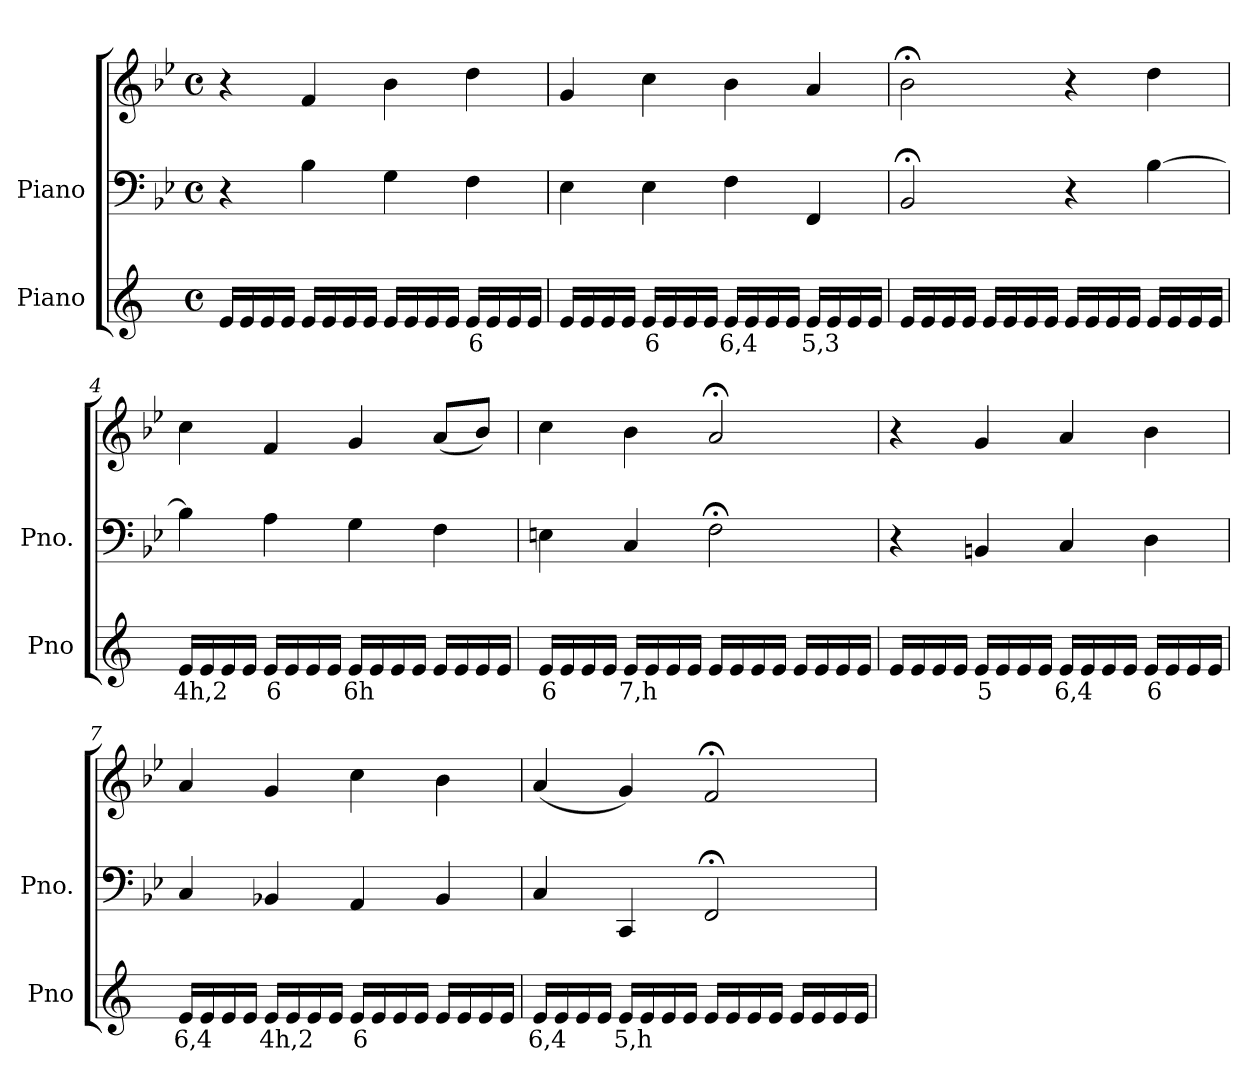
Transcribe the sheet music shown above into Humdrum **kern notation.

**kern	**text	**kern	**kern
*part2	*part2	*part1	*part1
*staff3	*staff3	*staff2	*staff1
*I"Piano	*	*I"Piano	*
*I'Pno	*	*I'Pno.	*
*clefG2	*	*clefF4	*clefG2
*k[]	*	*k[b-e-]	*k[b-e-]
*M4/4	*	*M4/4	*M4/4
*met(c)	*	*met(c)	*met(c)
=1	=1	=1	=1
16e/LL	.	4r	4r
16e/	.	.	.
16e/	.	.	.
16e/JJ	.	.	.
16e/LL	.	4B-\	4f/
16e/	.	.	.
16e/	.	.	.
16e/JJ	.	.	.
16e/LL	.	4G\	4b-\
16e/	.	.	.
16e/	.	.	.
16e/JJ	.	.	.
!	!LO:LY:b	!	!
16e/LL	6	4F\	4dd\
16e/	.	.	.
16e/	.	.	.
16e/JJ	.	.	.
=2	=2	=2	=2
16e/LL	.	4E-\	4g/
16e/	.	.	.
16e/	.	.	.
16e/JJ	.	.	.
!	!LO:LY:b	!	!
16e/LL	6	4E-\	4cc\
16e/	.	.	.
16e/	.	.	.
16e/JJ	.	.	.
!	!LO:LY:b	!	!
16e/LL	6,4	4F\	4b-\
16e/	.	.	.
16e/	.	.	.
16e/JJ	.	.	.
!	!LO:LY:b	!	!
16e/LL	5,3	4FF/	4a/
16e/	.	.	.
16e/	.	.	.
16e/JJ	.	.	.
=3	=3	=3	=3
16e/LL	.	2BB-;</	2b-;<\
16e/	.	.	.
16e/	.	.	.
16e/JJ	.	.	.
16e/LL	.	.	.
16e/	.	.	.
16e/	.	.	.
16e/JJ	.	.	.
16e/LL	.	4r	4r
16e/	.	.	.
16e/	.	.	.
16e/JJ	.	.	.
16e/LL	.	[4B-\	4dd\
16e/	.	.	.
16e/	.	.	.
16e/JJ	.	.	.
=4	=4	=4	=4
!	!LO:LY:b	!	!
16e/LL	4h,2	4B-\]	4cc\
16e/	.	.	.
16e/	.	.	.
16e/JJ	.	.	.
!	!LO:LY:b	!	!
16e/LL	6	4A\	4f/
16e/	.	.	.
16e/	.	.	.
16e/JJ	.	.	.
!	!LO:LY:b	!	!
16e/LL	6h	4G\	4g/
16e/	.	.	.
16e/	.	.	.
16e/JJ	.	.	.
16e/LL	.	4F\	(<8a/L
16e/	.	.	.
16e/	.	.	8b-/J)
16e/JJ	.	.	.
=5	=5	=5	=5
!	!LO:LY:b	!	!
16e/LL	6	4En\	4cc\
16e/	.	.	.
16e/	.	.	.
16e/JJ	.	.	.
!	!LO:LY:b	!	!
16e/LL	7,h	4C/	4b-\
16e/	.	.	.
16e/	.	.	.
16e/JJ	.	.	.
16e/LL	.	2F;<\	2a;</
16e/	.	.	.
16e/	.	.	.
16e/JJ	.	.	.
16e/LL	.	.	.
16e/	.	.	.
16e/	.	.	.
16e/JJ	.	.	.
=6	=6	=6	=6
16e/LL	.	4r	4r
16e/	.	.	.
16e/	.	.	.
16e/JJ	.	.	.
!	!LO:LY:b	!	!
16e/LL	5	4BBn/	4g/
16e/	.	.	.
16e/	.	.	.
16e/JJ	.	.	.
!	!LO:LY:b	!	!
16e/LL	6,4	4C/	4a/
16e/	.	.	.
16e/	.	.	.
16e/JJ	.	.	.
!	!LO:LY:b	!	!
16e/LL	6	4D\	4b-\
16e/	.	.	.
16e/	.	.	.
16e/JJ	.	.	.
=7	=7	=7	=7
!	!LO:LY:b	!	!
16e/LL	6,4	4C/	4a/
16e/	.	.	.
16e/	.	.	.
16e/JJ	.	.	.
!	!LO:LY:b	!	!
16e/LL	4h,2	4BB-X/	4g/
16e/	.	.	.
16e/	.	.	.
16e/JJ	.	.	.
!	!LO:LY:b	!	!
16e/LL	6	4AA/	4cc\
16e/	.	.	.
16e/	.	.	.
16e/JJ	.	.	.
16e/LL	.	4BB-/	4b-\
16e/	.	.	.
16e/	.	.	.
16e/JJ	.	.	.
=8	=8	=8	=8
!	!LO:LY:b	!	!
16e/LL	6,4	4C/	(<4a/
16e/	.	.	.
16e/	.	.	.
16e/JJ	.	.	.
!	!LO:LY:b	!	!
16e/LL	5,h	4CC/	4g/)
16e/	.	.	.
16e/	.	.	.
16e/JJ	.	.	.
16e/LL	.	2FF;</	2f;</
16e/	.	.	.
16e/	.	.	.
16e/JJ	.	.	.
16e/LL	.	.	.
16e/	.	.	.
16e/	.	.	.
16e/JJ	.	.	.
=	=	=	=
*-	*-	*-	*-
